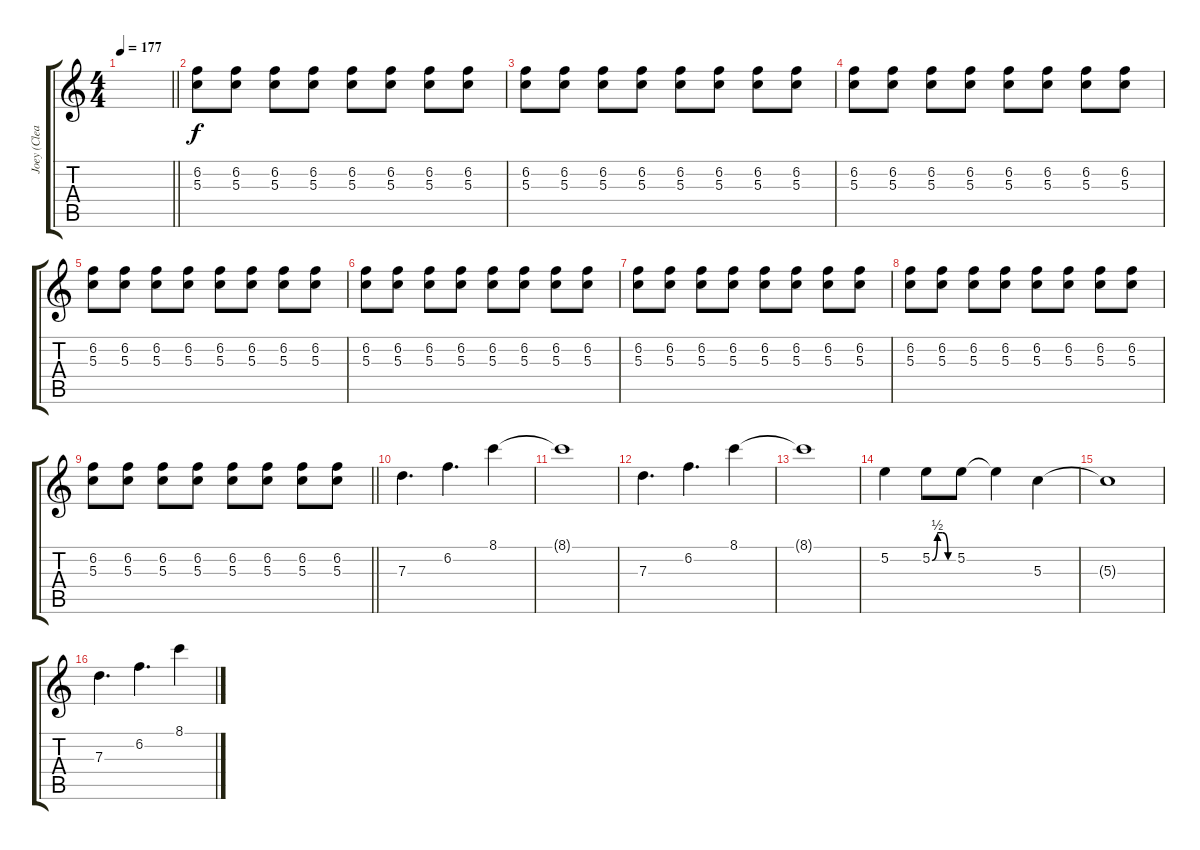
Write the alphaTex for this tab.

\track ("Joey (Clean)" "Joey (Clea") {instrument electricguitarclean}
\staff {score tabs}
\tuning (E4 B3 G3 D3 A2 D2) {hide}
\ts (4 4)
\tempo 177
\clef g2
\barLineRight lightlight
\ks c
|
(6.2 5.3).8 (6.2 5.3).8 (6.2 5.3).8 (6.2 5.3).8 (6.2 5.3).8 (6.2 5.3).8 (6.2 5.3).8 (6.2 5.3).8 |
(6.2 5.3).8 (6.2 5.3).8 (6.2 5.3).8 (6.2 5.3).8 (6.2 5.3).8 (6.2 5.3).8 (6.2 5.3).8 (6.2 5.3).8 |
(6.2 5.3).8 (6.2 5.3).8 (6.2 5.3).8 (6.2 5.3).8 (6.2 5.3).8 (6.2 5.3).8 (6.2 5.3).8 (6.2 5.3).8 |
(6.2 5.3).8 (6.2 5.3).8 (6.2 5.3).8 (6.2 5.3).8 (6.2 5.3).8 (6.2 5.3).8 (6.2 5.3).8 (6.2 5.3).8 |
(6.2 5.3).8 (6.2 5.3).8 (6.2 5.3).8 (6.2 5.3).8 (6.2 5.3).8 (6.2 5.3).8 (6.2 5.3).8 (6.2 5.3).8 |
(6.2 5.3).8 (6.2 5.3).8 (6.2 5.3).8 (6.2 5.3).8 (6.2 5.3).8 (6.2 5.3).8 (6.2 5.3).8 (6.2 5.3).8 |
(6.2 5.3).8 (6.2 5.3).8 (6.2 5.3).8 (6.2 5.3).8 (6.2 5.3).8 (6.2 5.3).8 (6.2 5.3).8 (6.2 5.3).8 |
\barLineRight lightlight
(6.2 5.3).8 (6.2 5.3).8 (6.2 5.3).8 (6.2 5.3).8 (6.2 5.3).8 (6.2 5.3).8 (6.2 5.3).8 (6.2 5.3).8 |
7.3.4{d} 6.2.4{d} 8.1.4 |
8.1{t}.1 |
7.3.4{d} 6.2.4{d} 8.1.4 |
8.1{t}.1 |
5.2.4 5.2{be (custom 0 0 15 2 30 2 45 0 60 0)}.8 5.2.8 5.2{t}.4 5.3.4 |
5.3{t}.1 |
7.3.4{d} 6.2.4{d} 8.1.4
